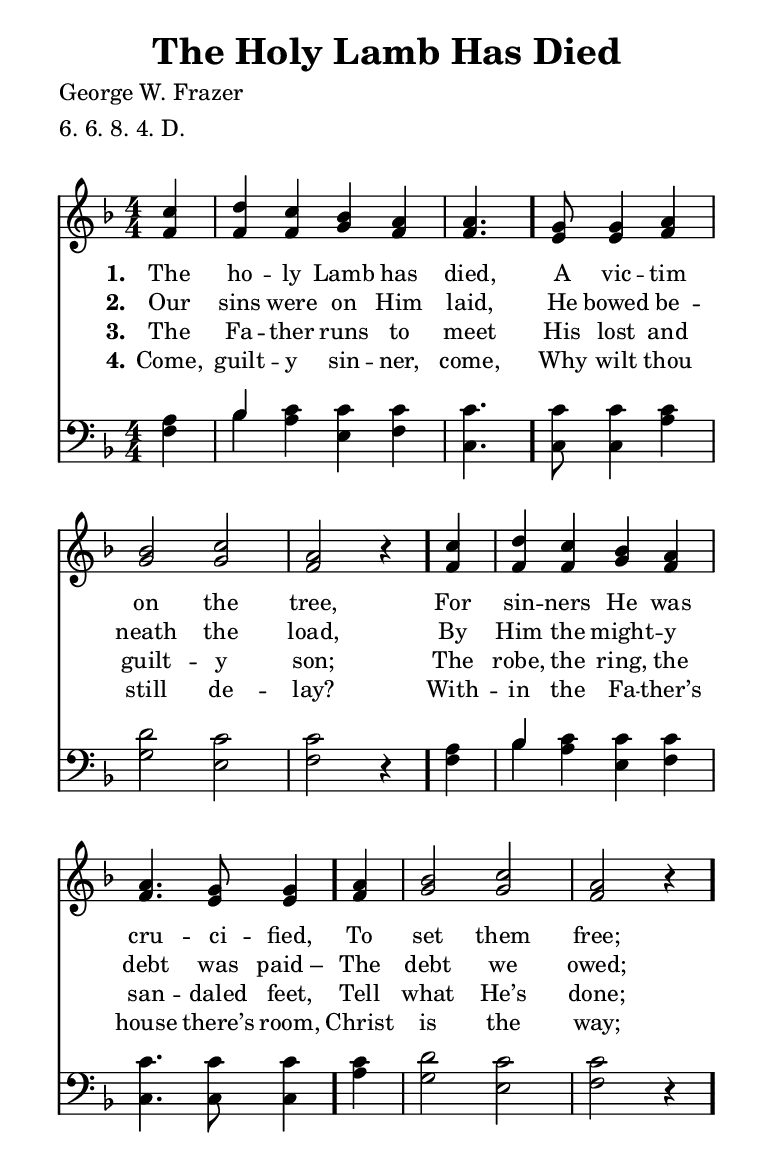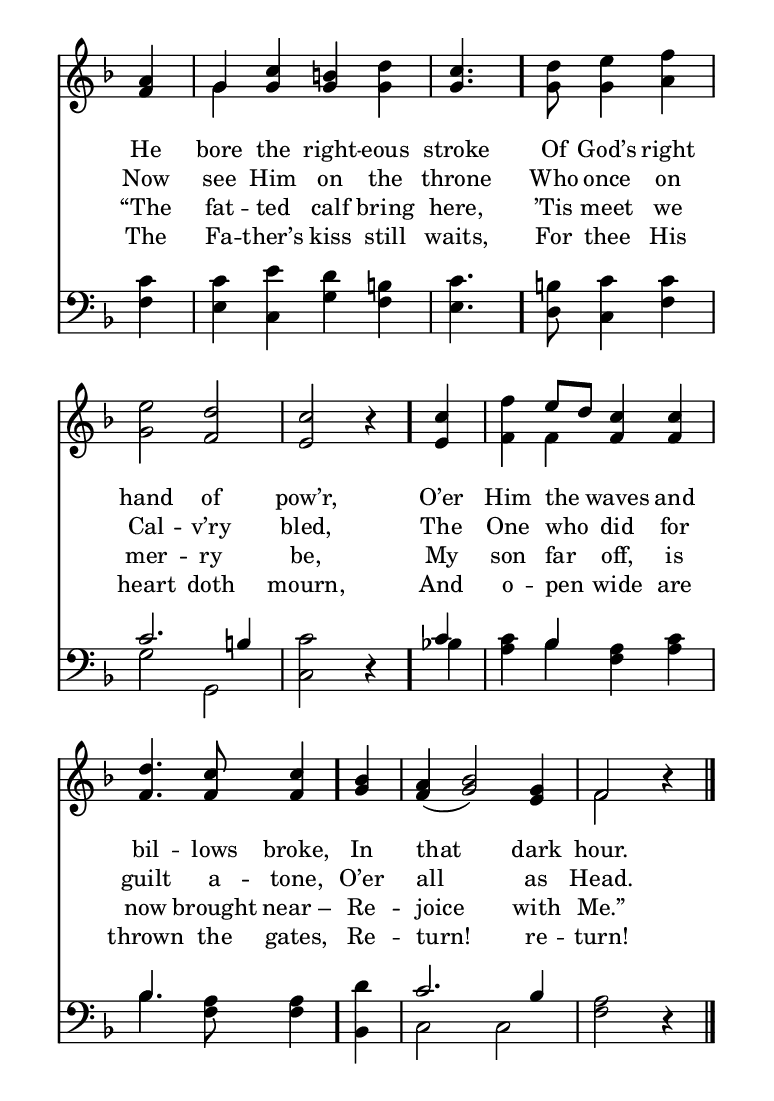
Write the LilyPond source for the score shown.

\include "common/global.ily"
\paper {
  \include "common/paper.ily"
}

\header{
  %gospel
  hymnnumber = "122"
  title = "The Holy Lamb Has Died"
  tunename = ""
  meter = "6. 6. 8. 4. D." % original has P. M.
  poet = "George W. Frazer"
  composer = ""
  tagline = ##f
}

% for fermata in MIDI
ta = { \tempo 4=80 }
tb = { \tempo 4=40 }

patternAA = { c4 | c4 c4      c4 c4 | c4. }
patternAB = { c4 | c4 c4      c4 c4 | c4. c8 c4 }
patternAC = { c4 | c4 c8[ c8] c4 c4 | c4. c8 c4 }

patternBA = { c8 c4 c4 | c2  c2 | c2 c4 }
patternBB = {       c4 | c2  c2 | c2 c4 }
patternBC = { c8 c4 c4 | c2. c4 | c2 c4 }
patternBD = {       c4 | c4( c2) c4 | c2 c4 }
patternBE = {       c4 | c2. c4 | c2 c4 }

global = {
  \include "common/overrides.ily"
  \override Staff.TimeSignature.style = #'numbered % original has `c`
  \time 4/4
  \override Score.MetronomeMark.transparent = ##t % hide all fermata changes too
  \ta
  \key f \major
  \partial 4
  \autoBeamOff
}

notesSoprano = {
\global
\relative c'' {

  \changePitch \patternAA { c | d c bes a | a }
  \changePitch \patternBA { g g a | bes c | a r }
  \changePitch \patternAB { c | d c bes a | a g g }
  \changePitch \patternBB { a | bes c | a r }

  \changePitch \patternAA { a | g c b d | c }
  \changePitch \patternBA { d e f | e d | c r }
  \changePitch \patternAC { c | f e d c c | d c c }
  \changePitch \patternBD { bes | a bes g | f r }

  \bar "|."

}
}

notesAlto = {
\global
\relative e' {

  \changePitch \patternAA { f | f f g f | f }
  \changePitch \patternBA { e e f | g g | f r }
  \changePitch \patternAB { f | f f g f | f e e }
  \changePitch \patternBB { f | g g | f r }

  \changePitch \patternAA { f | g g g g | g }
  \changePitch \patternBA { g g a | g f | e r }
  \changePitch \patternAB { e | f f f f | f f f }
  \changePitch \patternBD { g | f g e | f r }

}
}

notesTenor = {
\global
\relative a {

  \changePitch \patternAA { a | bes c c c | c }
  \changePitch \patternBA { c c c | d c | c r }
  \changePitch \patternAB { a | bes c c c | c c c }
  \changePitch \patternBB { c | d c | c r }

  \changePitch \patternAA { c | c e d b | c }
  \changePitch \patternBC { b c c | c b | c r }
  \changePitch \patternAB { c | c bes a c | bes a a }
  \changePitch \patternBE { d | c bes a r }

}
}

notesBass = {
\global
\relative f {

  \changePitch \patternAA { f | bes a e f | c }
  \changePitch \patternBA { c c a' | g e | f r }
  \changePitch \patternAB { f | bes a e f | c c c }
  \changePitch \patternBB { a' | g e | f r }

  \changePitch \patternAA { f | e c g' f | e }
  \changePitch \patternBA { d c f | g g, | c r }
  \changePitch \patternAB { bes'! | a bes f a | bes f f }
  \changePitch \patternBB { bes, | c c | f r }

}
}

wordsA = \lyricmode {
\set stanza = "1."

The ho -- ly Lamb has died, \bar "."
A vic -- tim on the tree, \bar "." \eogbreak
For sin -- ners He was cru -- ci -- fied, \bar "."
To set them free; \bar "." \eogbreak
He bore the right -- eous stroke \bar "."
Of God’s right hand of pow’r, \bar "." \eogbreak
O’er Him the waves and bil -- lows broke, \bar "."
In that dark hour. \bar "." \eogbreak

}

wordsB = \lyricmode {
\set stanza = "2."

Our sins were on Him laid,
He bowed be -- neath the load,
By Him the might -- y debt was paid_–
The debt we owed;
Now see Him on the throne
Who once on Cal -- v’ry bled,
The One who did for guilt a -- tone,
O’er all as Head.

}

wordsC = \lyricmode {
\set stanza = "3."

The Fa -- ther runs to meet
His lost and guilt -- y son;
The robe, the ring, the san -- daled feet,
Tell what He’s done;
“The fat -- ted calf bring here,
’Tis meet we mer -- ry be,
My son far off, is now brought near_–
Re -- joice with Me.”

}

wordsD = \lyricmode {
\set stanza = "4."

Come, guilt -- y sin -- ner, come,
Why wilt thou still de -- lay?
With -- in the Fa -- ther’s house there’s room,
Christ is the way;
The Fa -- ther’s kiss still waits,
For thee His heart doth mourn,
And o -- pen wide are thrown the gates,
Re -- turn! re -- turn!

}

\score {
  \context ChoirStaff <<
    \context Staff = upper <<
      \set Staff.autoBeaming = ##f
      \set ChoirStaff.systemStartDelimiter = #'SystemStartBar
      \set ChoirStaff.printPartCombineTexts = ##f
      \partcombine #'(2 . 11) \notesSoprano \notesAlto
      \context NullVoice = sopranos { \voiceOne << \notesSoprano >> }
      \context Lyrics = one   \lyricsto sopranos \wordsA
      \context Lyrics = two   \lyricsto sopranos \wordsB
      \context Lyrics = three \lyricsto sopranos \wordsC
      \context Lyrics = four  \lyricsto sopranos \wordsD
    >>
    \context Staff = men <<
      \set Staff.autoBeaming = ##f
      \clef bass
      \set ChoirStaff.printPartCombineTexts = ##f
      \partcombine #'(2 . 11) \notesTenor \notesBass
    >>
  >>
  \layout {
    \include "common/layout.ily"
  }
  #(cond ((ly:get-option 'eog-midi-permitted) #{ \midi{
    \include "common/midi.ily"
  } #}))
}

\version "2.19.49"  % necessary for upgrading to future LilyPond versions.

% vi:set et ts=2 sw=2 ai nocindent syntax=lilypond:
